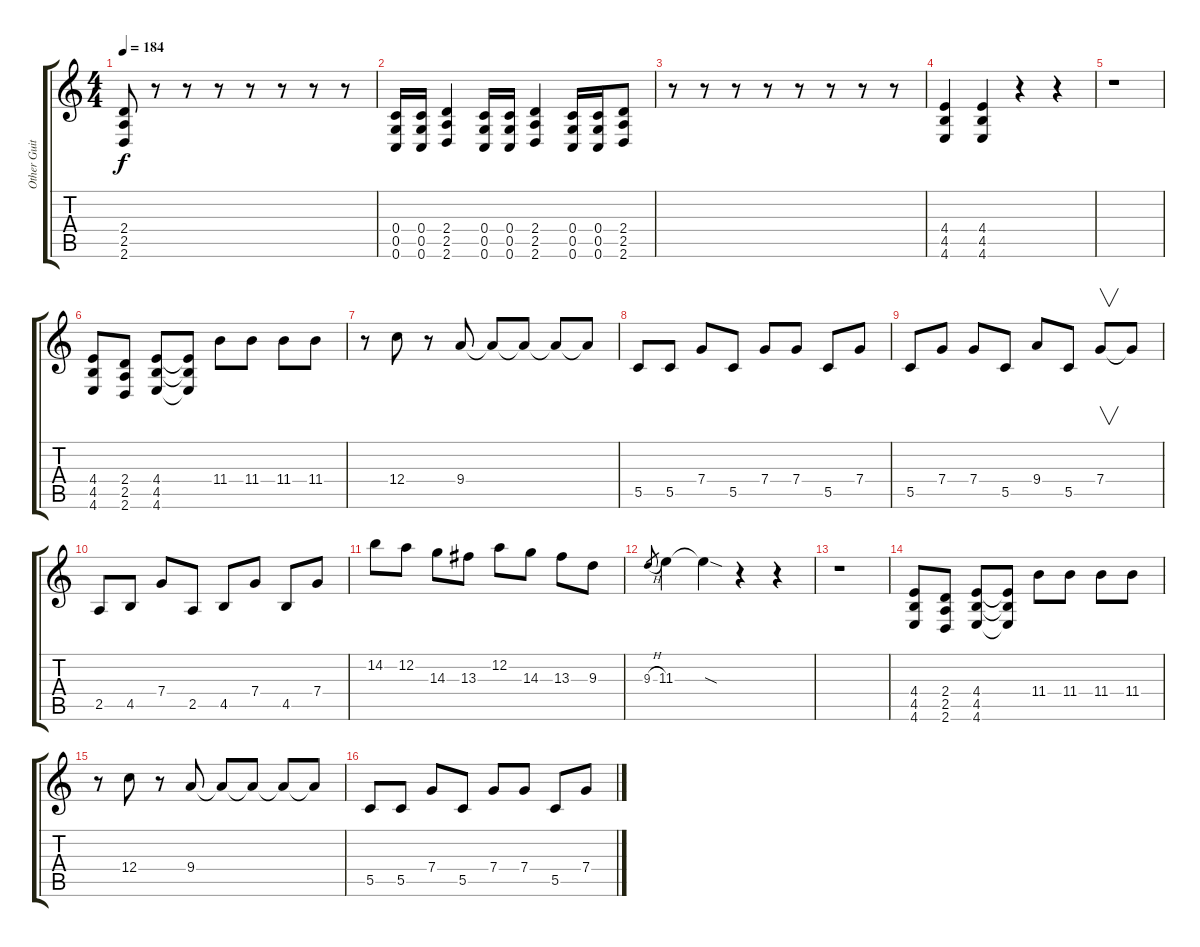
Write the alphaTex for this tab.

\track ("Other Guitar 2 (Studio)" "Other Guit") {instrument acousticguitarsteel}
\staff {score tabs}
\tuning (D4 A3 F3 C3 G2 C2) {hide}
\ts (4 4)
\tempo 184
\clef g2
\ks c
(2.4{t} 2.5{t} 2.6{t}).8{dy f} r.8 r.8 r.8 r.8 r.8 r.8 r.8 |
(0.4 0.5 0.6).16 (0.4 0.5 0.6).16 (2.4 2.5 2.6).4 (0.4 0.5 0.6).16 (0.4 0.5 0.6).16 (2.4 2.5 2.6).4 (0.4 0.5 0.6).16 (0.4 0.5 0.6).16 (2.4 2.5 2.6).8 |
r.8 r.8 r.8 r.8 r.8 r.8 r.8 r.8 |
(4.4 4.5 4.6).4 (4.4 4.5 4.6).4 r.4 r.4 |
r.1 |
(4.4 4.5 4.6).8 (2.4 2.5 2.6).8 (4.4 4.5 4.6).8 (4.4{t} 4.5{t} 4.6{t}).8 11.4.8 11.4.8 11.4.8 11.4.8 |
r.8 12.4.8 r.8 9.4.8 9.4{t}.8 9.4{t}.8 9.4{t}.8 9.4{t}.8 |
5.5.8 5.5.8 7.4.8 5.5.8 7.4.8 7.4.8 5.5.8 7.4.8 |
5.5.8 7.4.8 7.4.8 5.5.8 9.4.8 5.5.8 7.4.8{v} 7.4{t}.8 |
2.5.8 4.5.8 7.4.8 2.5.8 4.5.8 7.4.8 4.5.8 7.4.8 |
14.2.8 12.2.8 14.3.8 13.3.8 12.2.8 14.3.8 13.3.8 9.3.8 |
9.3{h}.8{gr} 11.3.4 11.3{sod t}.4 r.4 r.4 |
r.1 |
(4.4 4.5 4.6).8 (2.4 2.5 2.6).8 (4.4 4.5 4.6).8 (4.4{t} 4.5{t} 4.6{t}).8 11.4.8 11.4.8 11.4.8 11.4.8 |
r.8 12.4.8 r.8 9.4.8 9.4{t}.8 9.4{t}.8 9.4{t}.8 9.4{t}.8 |
5.5.8 5.5.8 7.4.8 5.5.8 7.4.8 7.4.8 5.5.8 7.4.8
